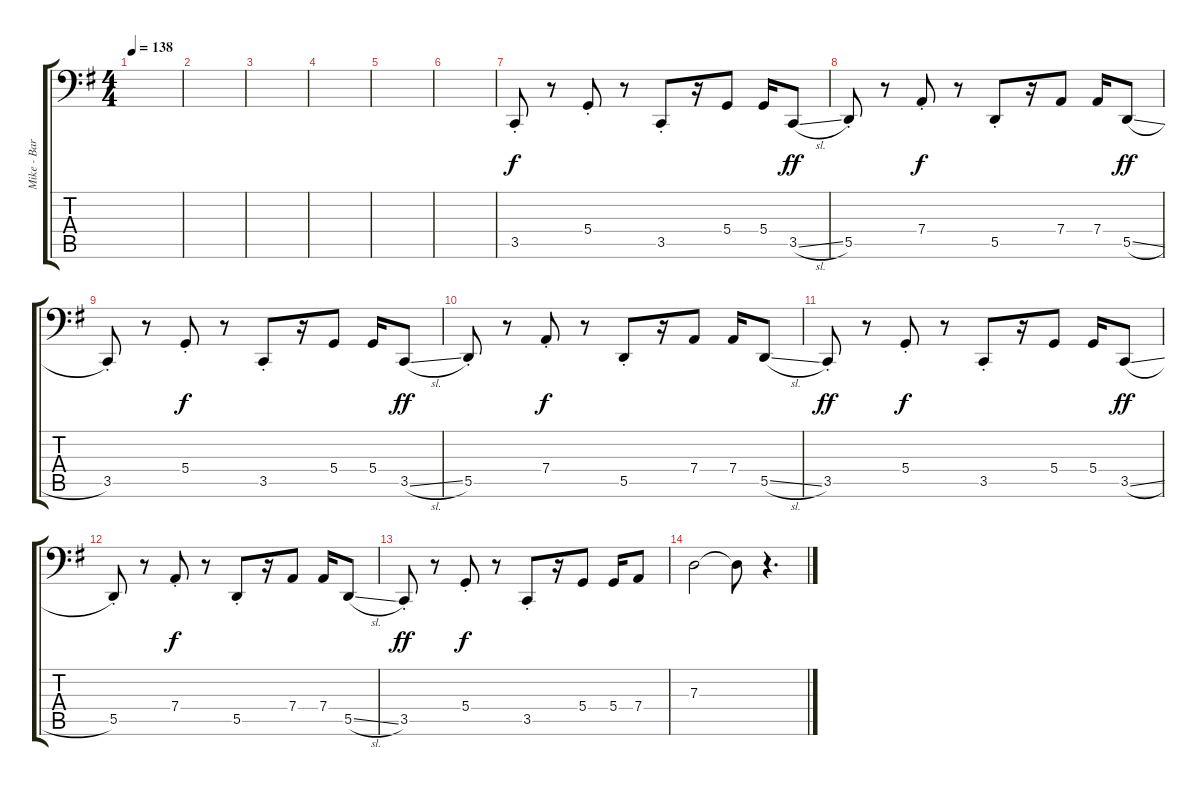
\track ("Mike - Bari Sax" "Mike - Bar") {instrument baritonesax}
\staff {score tabs}
\tuning (E3 B2 G2 D2 A1 E1) {hide}
\ts (4 4)
\tempo 138
\clef f4
\ks g
|
|
|
|
|
|
3.5{st}.8 r.8 5.4{st}.8 r.8 3.5{st}.8 r.16 5.4.8 5.4.16 3.5{sl}.8{dy ff} |
5.5{st}.8 r.8 7.4{st}.8{dy f} r.8 5.5{st}.8 r.16 7.4.8 7.4.16 5.5{sl}.8{dy ff} |
3.5{st}.8 r.8 5.4{st}.8{dy f} r.8 3.5{st}.8 r.16 5.4.8 5.4.16 3.5{sl}.8{dy ff} |
5.5{st}.8 r.8 7.4{st}.8{dy f} r.8 5.5{st}.8 r.16 7.4.8 7.4.16 5.5{sl}.8 |
3.5{st}.8{dy ff} r.8 5.4{st}.8{dy f} r.8 3.5{st}.8 r.16 5.4.8 5.4.16 3.5{sl}.8{dy ff} |
5.5{st}.8 r.8 7.4{st}.8{dy f} r.8 5.5{st}.8 r.16 7.4.8 7.4.16 5.5{sl}.8 |
3.5{st}.8{dy ff} r.8 5.4{st}.8{dy f} r.8 3.5{st}.8 r.16 5.4.8 5.4.16 7.4.8 |
7.3.2 7.3{t}.8 r.4{d}
